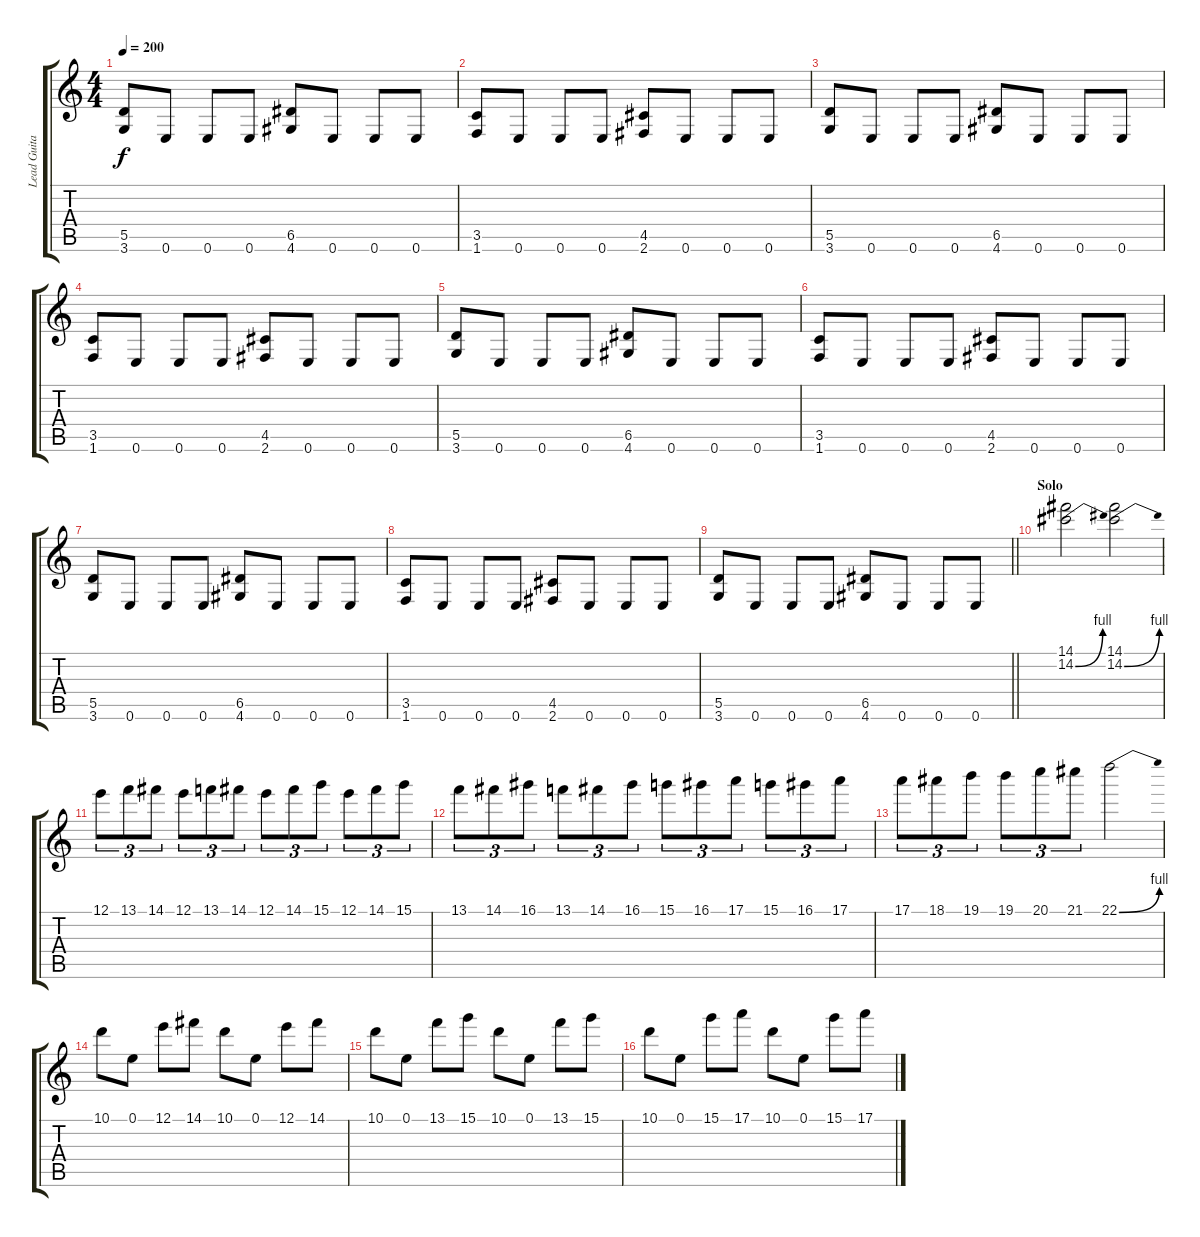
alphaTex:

\track ("Lead Guitar" "Lead Guita") {instrument distortionguitar}
\staff {score tabs}
\tuning (E4 B3 G3 D3 A2 E2) {hide}
\ts (4 4)
\tempo 200
\clef g2
\ks c
(5.5 3.6).8{dy f} 0.6.8 0.6.8 0.6.8 (6.5 4.6).8 0.6.8 0.6.8 0.6.8 |
(3.5 1.6).8 0.6.8 0.6.8 0.6.8 (4.5 2.6).8 0.6.8 0.6.8 0.6.8 |
(5.5 3.6).8 0.6.8 0.6.8 0.6.8 (6.5 4.6).8 0.6.8 0.6.8 0.6.8 |
(3.5 1.6).8 0.6.8 0.6.8 0.6.8 (4.5 2.6).8 0.6.8 0.6.8 0.6.8 |
(5.5 3.6).8 0.6.8 0.6.8 0.6.8 (6.5 4.6).8 0.6.8 0.6.8 0.6.8 |
(3.5 1.6).8 0.6.8 0.6.8 0.6.8 (4.5 2.6).8 0.6.8 0.6.8 0.6.8 |
(5.5 3.6).8 0.6.8 0.6.8 0.6.8 (6.5 4.6).8 0.6.8 0.6.8 0.6.8 |
(3.5 1.6).8 0.6.8 0.6.8 0.6.8 (4.5 2.6).8 0.6.8 0.6.8 0.6.8 |
\barLineRight lightlight
(5.5 3.6).8 0.6.8 0.6.8 0.6.8 (6.5 4.6).8 0.6.8 0.6.8 0.6.8 |
\section ("" "Solo")
(14.1 14.2{be (bend 0 0 60 4)}).2 (14.1 14.2{be (bend 0 0 60 4)}).2 |
12.1.8{tu (3 2)} 13.1.8{tu (3 2)} 14.1.8{tu (3 2)} 12.1.8{tu (3 2)} 13.1.8{tu (3 2)} 14.1.8{tu (3 2)} 12.1.8{tu (3 2)} 14.1.8{tu (3 2)} 15.1.8{tu (3 2)} 12.1.8{tu (3 2)} 14.1.8{tu (3 2)} 15.1.8{tu (3 2)} |
13.1.8{tu (3 2)} 14.1.8{tu (3 2)} 16.1.8{tu (3 2)} 13.1.8{tu (3 2)} 14.1.8{tu (3 2)} 16.1.8{tu (3 2)} 15.1.8{tu (3 2)} 16.1.8{tu (3 2)} 17.1.8{tu (3 2)} 15.1.8{tu (3 2)} 16.1.8{tu (3 2)} 17.1.8{tu (3 2)} |
17.1.8{tu (3 2)} 18.1.8{tu (3 2)} 19.1.8{tu (3 2)} 19.1.8{tu (3 2)} 20.1.8{tu (3 2)} 21.1.8{tu (3 2)} 22.1{be (bend 0 0 60 4)}.2 |
10.1.8 0.1.8 12.1.8 14.1.8 10.1.8 0.1.8 12.1.8 14.1.8 |
10.1.8 0.1.8 13.1.8 15.1.8 10.1.8 0.1.8 13.1.8 15.1.8 |
10.1.8 0.1.8 15.1.8 17.1.8 10.1.8 0.1.8 15.1.8 17.1.8
